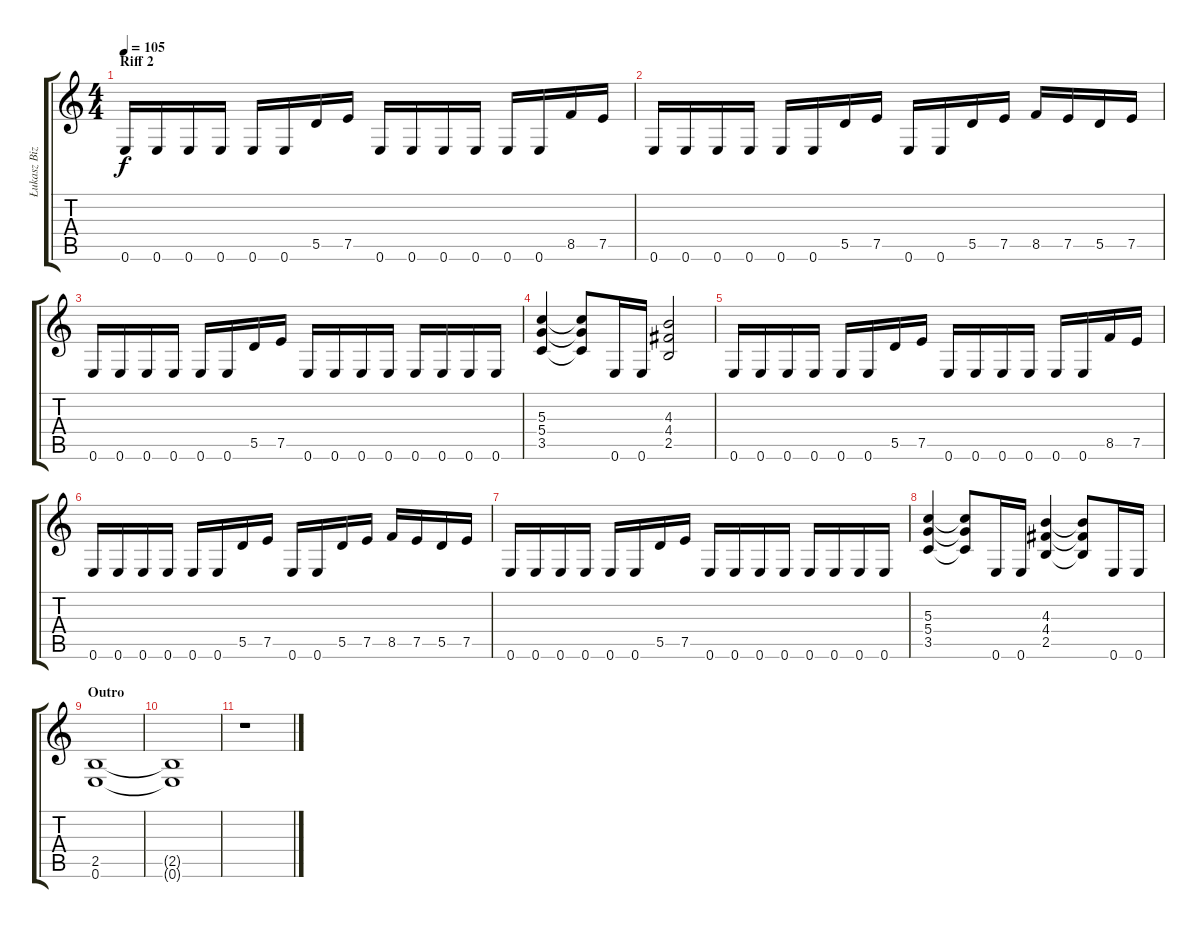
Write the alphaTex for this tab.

\track ("Łukasz Bizoń (lead guitar)" "Łukasz Biz") {instrument distortionguitar}
\staff {score tabs}
\tuning (E4 B3 G3 D3 A2 E2) {hide}
\ts (4 4)
\section ("" "Riff 2")
\tempo 105
\clef g2
\ks c
0.6.16{dy f} 0.6.16 0.6.16 0.6.16 0.6.16 0.6.16 5.5.16 7.5.16 0.6.16 0.6.16 0.6.16 0.6.16 0.6.16 0.6.16 8.5.16 7.5.16 |
0.6.16 0.6.16 0.6.16 0.6.16 0.6.16 0.6.16 5.5.16 7.5.16 0.6.16 0.6.16 5.5.16 7.5.16 8.5.16 7.5.16 5.5.16 7.5.16 |
0.6.16 0.6.16 0.6.16 0.6.16 0.6.16 0.6.16 5.5.16 7.5.16 0.6.16 0.6.16 0.6.16 0.6.16 0.6.16 0.6.16 0.6.16 0.6.16 |
(5.3 5.4 3.5).4 (5.3{t} 5.4{t} 3.5{t}).8 0.6.16 0.6.16 (4.3 4.4 2.5).2 |
0.6.16 0.6.16 0.6.16 0.6.16 0.6.16 0.6.16 5.5.16 7.5.16 0.6.16 0.6.16 0.6.16 0.6.16 0.6.16 0.6.16 8.5.16 7.5.16 |
0.6.16 0.6.16 0.6.16 0.6.16 0.6.16 0.6.16 5.5.16 7.5.16 0.6.16 0.6.16 5.5.16 7.5.16 8.5.16 7.5.16 5.5.16 7.5.16 |
0.6.16 0.6.16 0.6.16 0.6.16 0.6.16 0.6.16 5.5.16 7.5.16 0.6.16 0.6.16 0.6.16 0.6.16 0.6.16 0.6.16 0.6.16 0.6.16 |
(5.3 5.4 3.5).4 (5.3{t} 5.4{t} 3.5{t}).8 0.6.16 0.6.16 (4.3 4.4 2.5).4 (4.3{t} 4.4{t} 2.5{t}).8 0.6.16 0.6.16 |
\section ("" "Outro")
(2.5 0.6).1 |
(2.5{t} 0.6{t}).1 |
r.1
